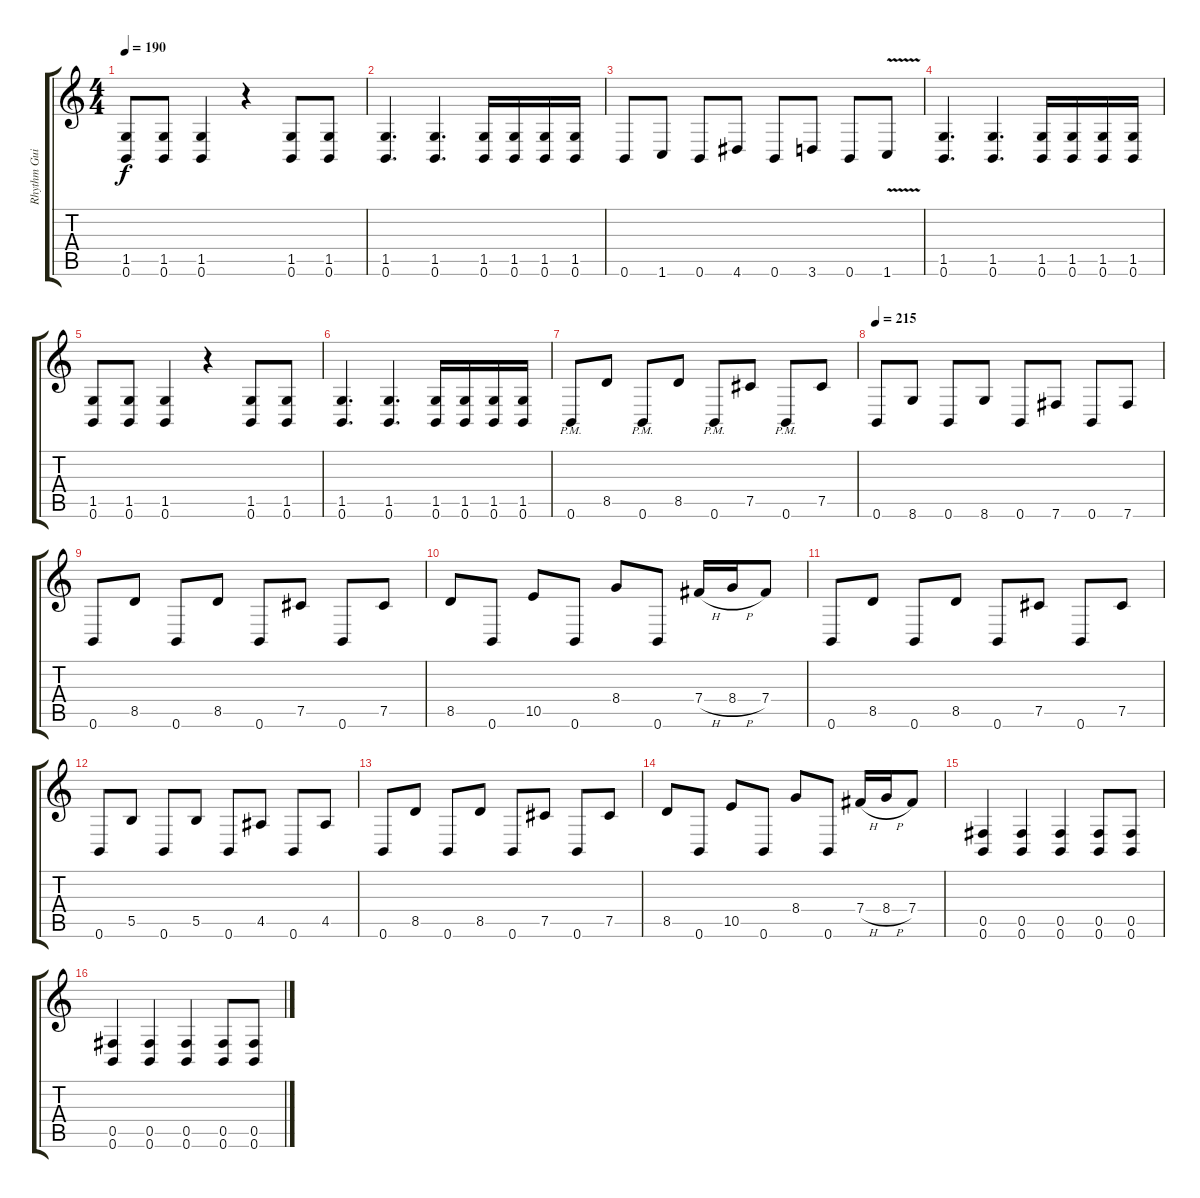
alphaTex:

\track ("Rhythm Guitar - Jona" "Rhythm Gui") {instrument distortionguitar}
\staff {score tabs}
\tuning (Db4 Ab3 E3 B2 Gb2 B1) {hide}
\ts (4 4)
\tempo 190
\clef g2
\ks c
(1.5 0.6).8{dy f} (1.5 0.6).8 (1.5 0.6).4 r.4 (1.5 0.6).8 (1.5 0.6).8 |
(1.5 0.6).4{d} (1.5 0.6).4{d} (1.5 0.6).16 (1.5 0.6).16 (1.5 0.6).16 (1.5 0.6).16 |
0.6.8 1.6.8 0.6.8 4.6.8 0.6.8 3.6.8 0.6.8 1.6{v}.8 |
(1.5 0.6).4{d} (1.5 0.6).4{d} (1.5 0.6).16 (1.5 0.6).16 (1.5 0.6).16 (1.5 0.6).16 |
(1.5 0.6).8 (1.5 0.6).8 (1.5 0.6).4 r.4 (1.5 0.6).8 (1.5 0.6).8 |
(1.5 0.6).4{d} (1.5 0.6).4{d} (1.5 0.6).16 (1.5 0.6).16 (1.5 0.6).16 (1.5 0.6).16 |
0.6{pm}.8 8.5.8 0.6{pm}.8 8.5.8 0.6{pm}.8 7.5.8 0.6{pm}.8 7.5.8 |
\tempo 215
0.6.8 8.6.8 0.6.8 8.6.8 0.6.8 7.6.8 0.6.8 7.6.8 |
0.6.8 8.5.8 0.6.8 8.5.8 0.6.8 7.5.8 0.6.8 7.5.8 |
8.5.8 0.6.8 10.5.8 0.6.8 8.4.8 0.6.8 7.4{h}.16 8.4{h}.16 7.4.8 |
0.6.8 8.5.8 0.6.8 8.5.8 0.6.8 7.5.8 0.6.8 7.5.8 |
0.6.8 5.5.8 0.6.8 5.5.8 0.6.8 4.5.8 0.6.8 4.5.8 |
0.6.8 8.5.8 0.6.8 8.5.8 0.6.8 7.5.8 0.6.8 7.5.8 |
8.5.8 0.6.8 10.5.8 0.6.8 8.4.8 0.6.8 7.4{h}.16 8.4{h}.16 7.4.8 |
(0.5 0.6).4 (0.5 0.6).4 (0.5 0.6).4 (0.5 0.6).8 (0.5 0.6).8 |
(0.5 0.6).4 (0.5 0.6).4 (0.5 0.6).4 (0.5 0.6).8 (0.5 0.6).8
